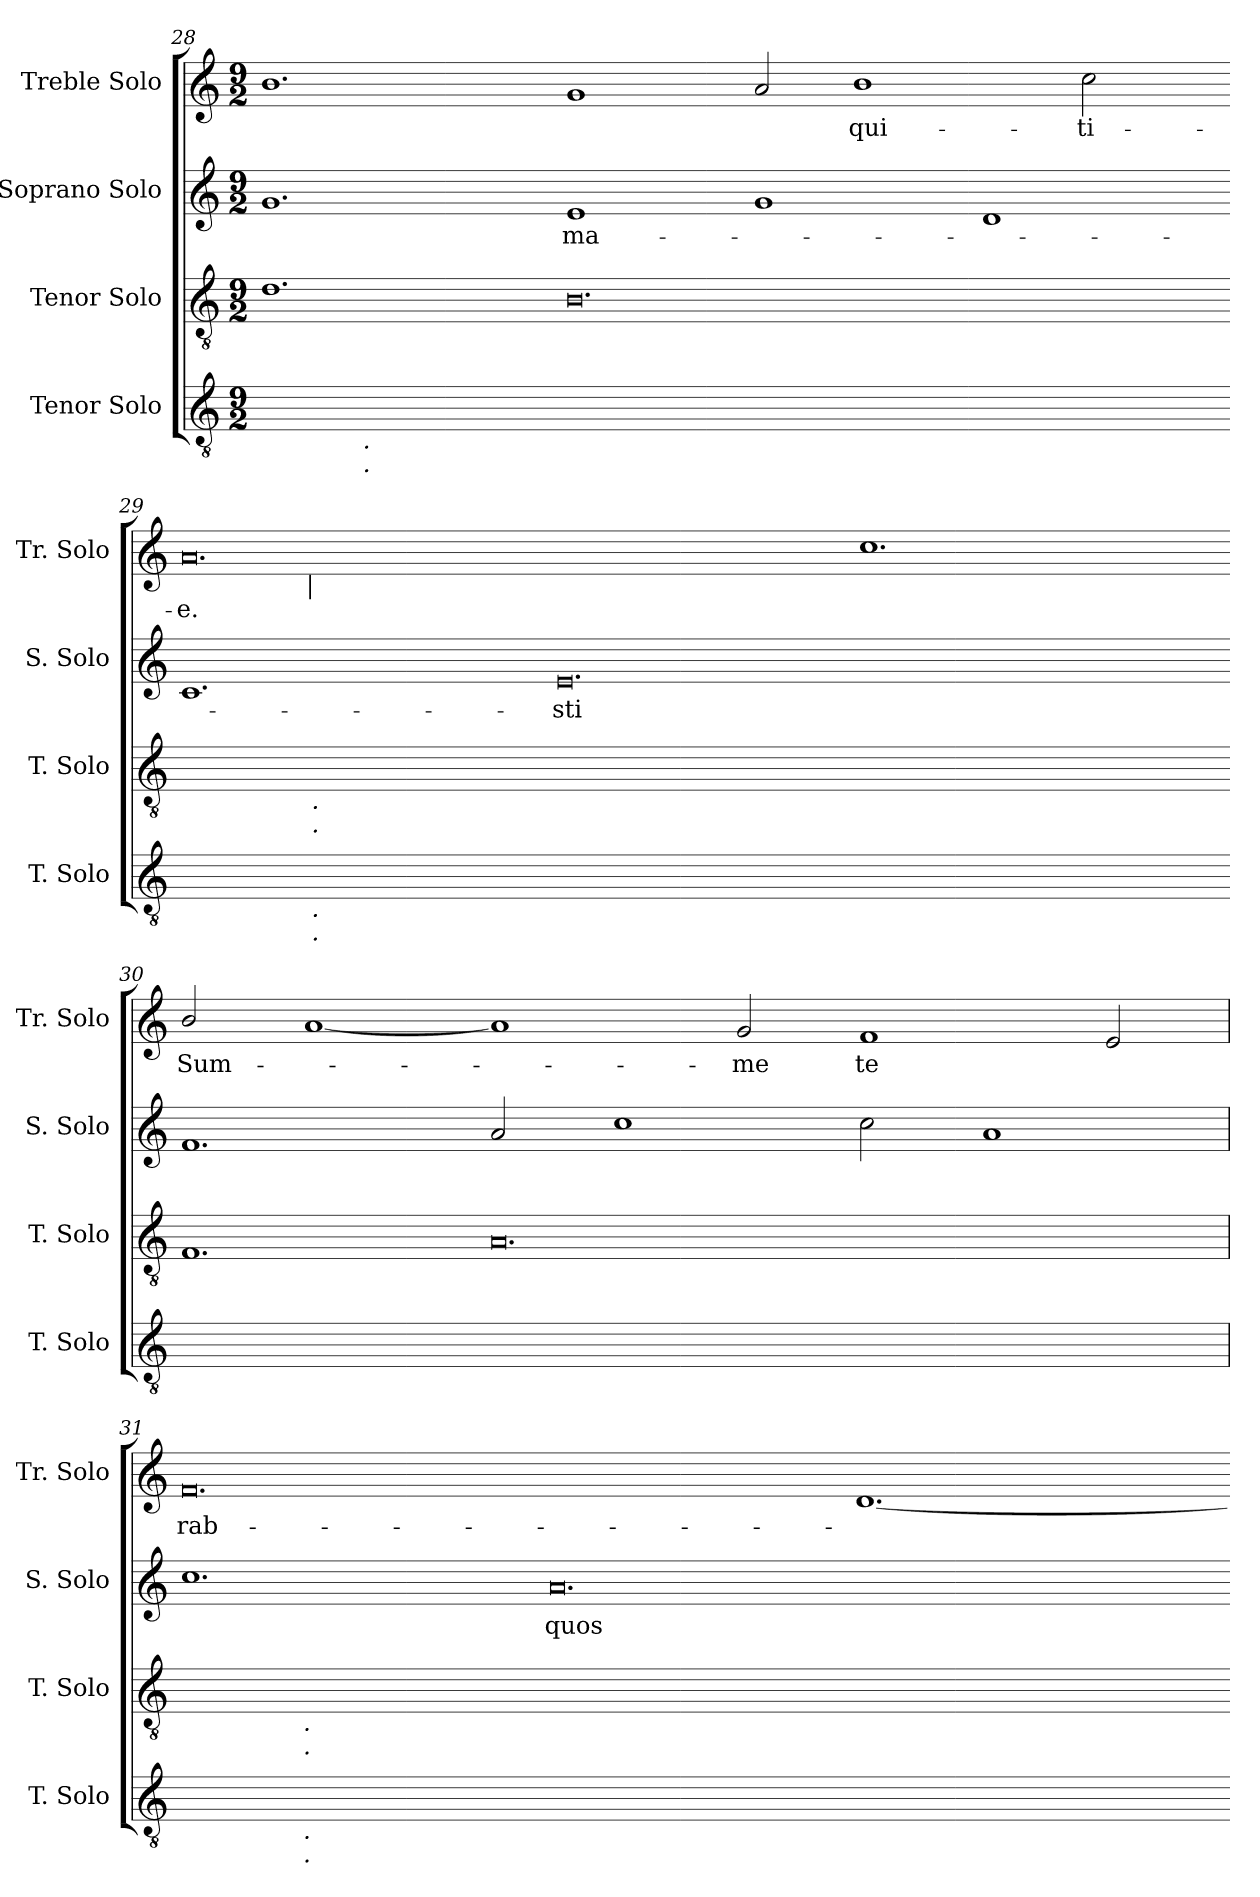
**kern	**kern	**kern	**text	**kern	**text
*part4	*part3	*part2	*part2	*part1	*part1
*staff4	*staff3	*staff2	*staff2	*staff1	*staff1
*I"Tenor Solo	*I"Tenor Solo	*I"Soprano Solo	*	*I"Treble Solo	*
*I'T. Solo	*I'T. Solo	*I'S. Solo	*	*I'Tr. Solo	*
!!LO:LB:g=z
*clefGv2	*clefGv2	*clefG2	*	*clefG2	*
*ITrd7c12	*ITrd7c12	*	*	*	*
*k[]	*k[]	*k[]	*	*k[]	*
*C:	*C:	*C:	*	*C:	*
*M9/2	*M9/2	*M9/2	*	*M9/2	*
=28	=28	=28	=28	=28	=28
*^	*	*	*	*	*
[<0.GGiyy	4ryy	1.Di	1.gi	.	1.bi	.
.	32ryy	.	.	.	.	.
.	64...ryy	.	.	.	.	.
!	!LO:TX:b:i:t=.	!	!	!	!	!
!	!LO:TX:b:i:t=.	!	!	!	!	!
.	1ryy	.	.	.	.	.
.	1ryy	.	.	.	.	.
!	!	!	!	!LO:LY:b:color=#000000	!	!
.	.	0.BBi	1ei	-ma-	1gi	.
.	1ryy	.	.	.	.	.
.	.	.	1gi	.	2ai/	.
!	!	!	!	!	!	!LO:LY:b:color=#000000
1.GGiyy]	.	.	.	.	1bi	-qui-
.	1ryy	.	.	.	.	.
.	.	.	1di	.	.	.
!	!	!	!	!	!	!LO:LY:b:color=#000000
.	.	.	.	.	2cci\	-ti-
.	8ryy	.	.	.	.	.
.	16ryy	.	.	.	.	.
.	512ryy	.	.	.	.	.
=29-	=29-	=29-	=29-	=29-	=29-	=29-
!	!	!	!	!	!	!LO:LY:b:color=#000000
*	*	*^	*	*	*^	*
[<0.AAiyy	4ryy	[<0.AAiyy	4ryy	1.ci	.	0.ai	4ryy	-e.
.	32ryy	.	32ryy	.	.	.	32ryy	.
.	64...ryy	.	64...ryy	.	.	.	64ryy	.
.	.	.	.	.	.	.	128ryy	.
.	.	.	.	.	.	.	512ryy	.
!	!	!	!	!	!	!	!LO:TX:b:i:t=|	!
.	.	.	.	.	.	.	1ryy	.
!	!	!	!LO:TX:b:i:t=.	!	!	!	!	!
!	!	!	!LO:TX:b:i:t=.	!	!	!	!	!
!	!LO:TX:b:i:t=.	!	!	!	!	!	!	!
!	!LO:TX:b:i:t=.	!	!	!	!	!	!	!
.	1ryy	.	1ryy	.	.	.	.	.
.	.	.	.	.	.	.	1ryy	.
.	1ryy	.	1ryy	.	.	.	.	.
!	!	!	!	!	!LO:LY:b:color=#000000	!	!	!
.	.	.	.	0.ei	-sti	.	.	.
.	.	.	.	.	.	.	1ryy	.
.	1ryy	.	1ryy	.	.	.	.	.
1.AAiyy_<	.	1.AAiyy]	.	.	.	1.cci	.	.
.	.	.	.	.	.	.	1ryy	.
.	1ryy	.	1ryy	.	.	.	.	.
.	.	.	.	.	.	.	8ryy	.
.	8ryy	.	8ryy	.	.	.	.	.
.	.	.	.	.	.	.	16ryy	.
.	16ryy	.	16ryy	.	.	.	.	.
.	.	.	.	.	.	.	256.ryy	.
.	512ryy	.	512ryy	.	.	.	.	.
*v	*v	*	*	*	*	*v	*v	*
*	*v	*v	*	*	*	*
=30-	=30-	=30-	=30-	=30-	=30-
*^	*^	*	*	*^	*
!	!	!	!	!	!	!	!	!LO:LY:b:color=#000000
*v	*v	*	*	*	*	*v	*v	*
*	*v	*v	*	*	*	*
0.AAiyy_<	1.FFi	1.fi	.	2bi/	Sum-
.	.	.	.	[<1ai	.
.	0.AAi	2ai/	.	1ai]	.
.	.	1cci	.	.	.
!	!	!	!	!	!LO:LY:b:color=#000000
.	.	.	.	2gi/	-me
!	!	!	!	!	!LO:LY:b:color=#000000
1.AAiyy]	.	2cci\	.	1fi	te
.	.	1ai	.	.	.
.	.	.	.	2ei/	.
!!LO:LB:g=z
=31	=31	=31	=31	=31	=31
!	!	!	!	!	!LO:LY:b:color=#000000
*^	*^	*	*	*	*
[<0.FFiyy	4ryy	[>0.Ciyy	4ryy	1.cci	.	0.fi	rab-
.	16ryy	.	16ryy	.	.	.	.
.	256.ryy	.	256.ryy	.	.	.	.
!	!	!	!LO:TX:b:i:t=.	!	!	!	!
!	!	!	!LO:TX:b:i:t=.	!	!	!	!
!	!LO:TX:b:i:t=.	!	!	!	!	!	!
!	!LO:TX:b:i:t=.	!	!	!	!	!	!
.	1ryy	.	1ryy	.	.	.	.
.	1ryy	.	1ryy	.	.	.	.
!	!	!	!	!	!LO:LY:b:color=#000000	!	!
.	.	.	.	0.ai	quos	.	.
.	1ryy	.	1ryy	.	.	.	.
1.FFiyy_<	.	1.Ciyy_>	.	.	.	[<1.di	.
.	1ryy	.	1ryy	.	.	.	.
.	8ryy	.	8ryy	.	.	.	.
.	32ryy	.	32ryy	.	.	.	.
.	64ryy	.	64ryy	.	.	.	.
.	128ryy	.	128ryy	.	.	.	.
.	512ryy	.	512ryy	.	.	.	.
*v	*v	*	*	*	*	*	*
*	*v	*v	*	*	*	*
=-	=-	=-	=-	=-	=-
*-	*-	*-	*-	*-	*-
